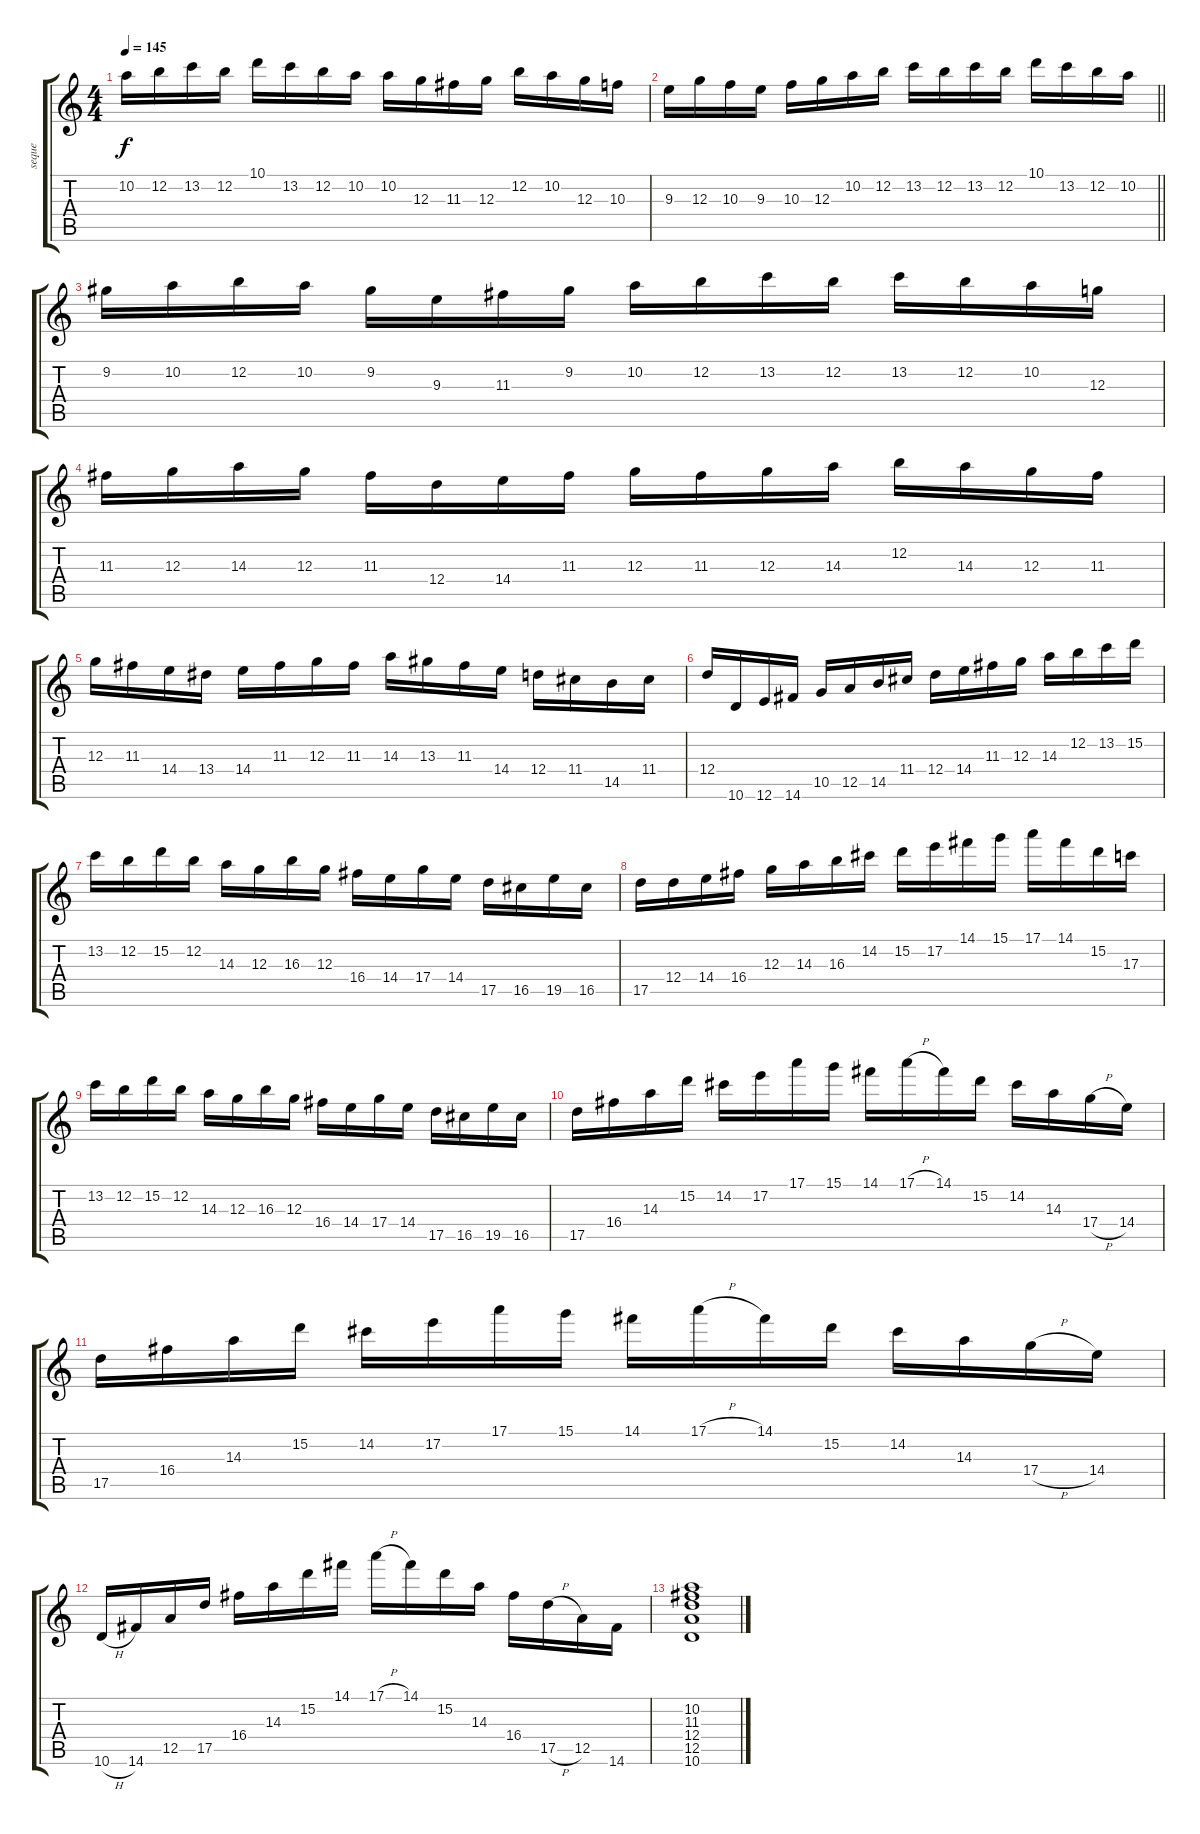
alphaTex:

\track ("     sequenced by" "     seque") {instrument overdrivenguitar}
\staff {score tabs}
\tuning (E4 B3 G3 D3 A2 E2) {hide}
\ts (4 4)
\tempo 145
\clef g2
\ks c
10.2.16{dy f} 12.2.16 13.2.16 12.2.16 10.1.16 13.2.16 12.2.16 10.2.16 10.2.16 12.3.16 11.3.16 12.3.16 12.2.16 10.2.16 12.3.16 10.3.16 |
\barLineRight lightlight
9.3.16 12.3.16 10.3.16 9.3.16 10.3.16 12.3.16 10.2.16 12.2.16 13.2.16 12.2.16 13.2.16 12.2.16 10.1.16 13.2.16 12.2.16 10.2.16 |
9.2.16 10.2.16 12.2.16 10.2.16 9.2.16 9.3.16 11.3.16 9.2.16 10.2.16 12.2.16 13.2.16 12.2.16 13.2.16 12.2.16 10.2.16 12.3.16 |
11.3.16 12.3.16 14.3.16 12.3.16 11.3.16 12.4.16 14.4.16 11.3.16 12.3.16 11.3.16 12.3.16 14.3.16 12.2.16 14.3.16 12.3.16 11.3.16 |
12.3.16 11.3.16 14.4.16 13.4.16 14.4.16 11.3.16 12.3.16 11.3.16 14.3.16 13.3.16 11.3.16 14.4.16 12.4.16 11.4.16 14.5.16 11.4.16 |
12.4.16 10.6.16 12.6.16 14.6.16 10.5.16 12.5.16 14.5.16 11.4.16 12.4.16 14.4.16 11.3.16 12.3.16 14.3.16 12.2.16 13.2.16 15.2.16 |
13.2.16 12.2.16 15.2.16 12.2.16 14.3.16 12.3.16 16.3.16 12.3.16 16.4.16 14.4.16 17.4.16 14.4.16 17.5.16 16.5.16 19.5.16 16.5.16 |
17.5.16 12.4.16 14.4.16 16.4.16 12.3.16 14.3.16 16.3.16 14.2.16 15.2.16 17.2.16 14.1.16 15.1.16 17.1.16 14.1.16 15.2.16 17.3.16 |
13.2.16 12.2.16 15.2.16 12.2.16 14.3.16 12.3.16 16.3.16 12.3.16 16.4.16 14.4.16 17.4.16 14.4.16 17.5.16 16.5.16 19.5.16 16.5.16 |
17.5.16 16.4.16 14.3.16 15.2.16 14.2.16 17.2.16 17.1.16 15.1.16 14.1.16 17.1{h}.16 14.1.16 15.2.16 14.2.16 14.3.16 17.4{h}.16 14.4.16 |
17.5.16 16.4.16 14.3.16 15.2.16 14.2.16 17.2.16 17.1.16 15.1.16 14.1.16 17.1{h}.16 14.1.16 15.2.16 14.2.16 14.3.16 17.4{h}.16 14.4.16 |
10.6{h}.16 14.6.16 12.5.16 17.5.16 16.4.16 14.3.16 15.2.16 14.1.16 17.1{h}.16 14.1.16 15.2.16 14.3.16 16.4.16 17.5{h}.16 12.5.16 14.6.16 |
(10.2 11.3 12.4 12.5 10.6).1
